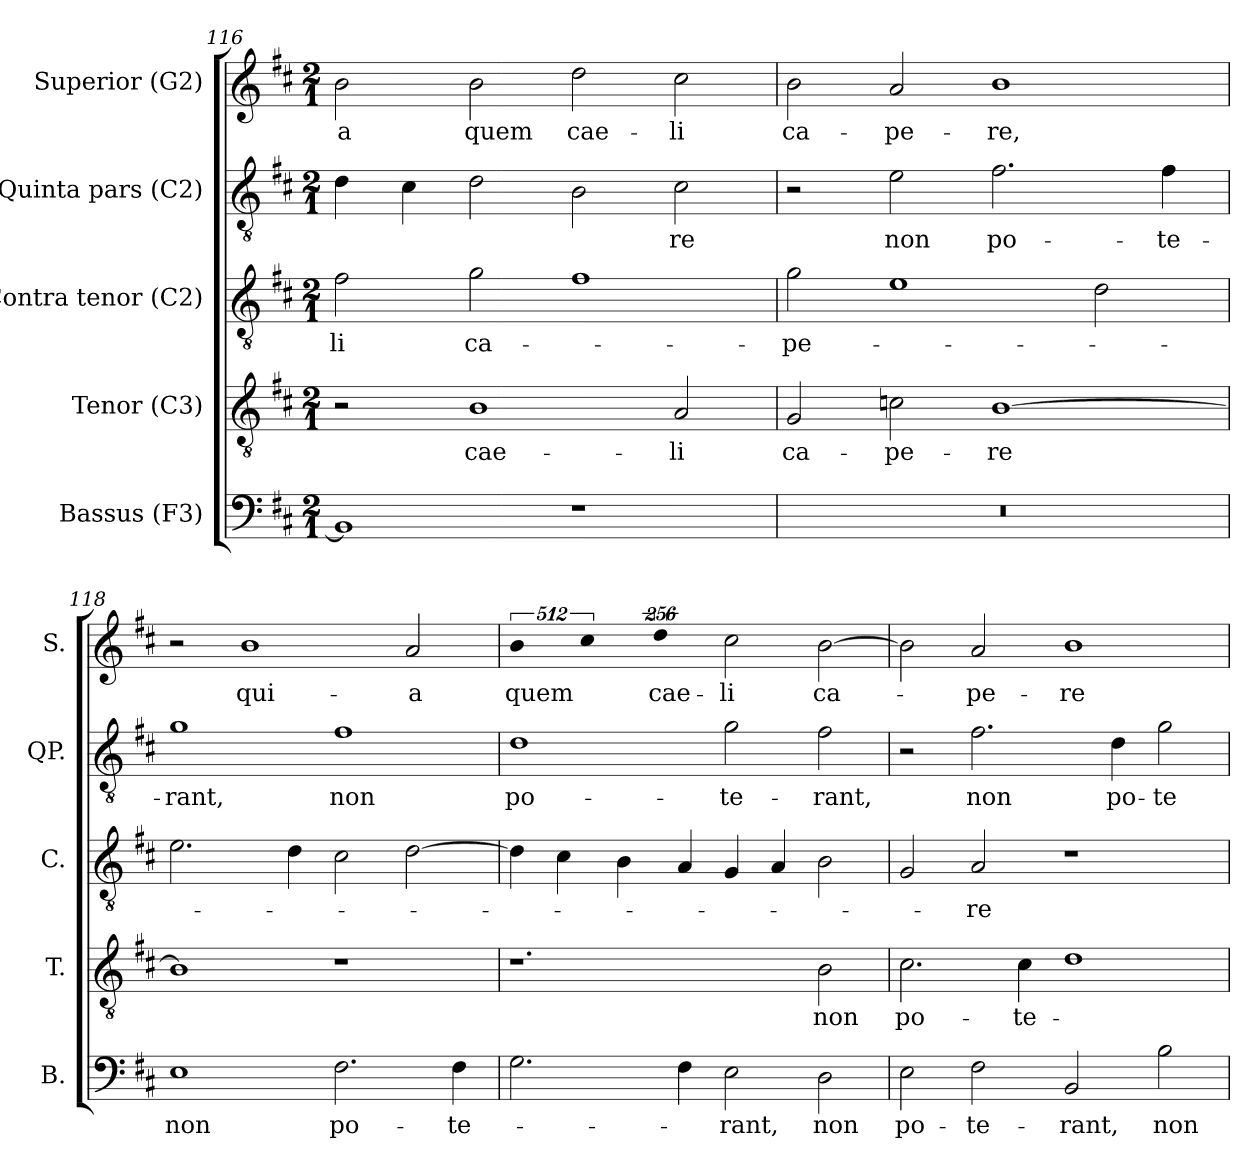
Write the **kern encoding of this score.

**kern	**text	**kern	**text	**kern	**text	**kern	**text	**kern	**text
*part5	*part5	*part4	*part4	*part3	*part3	*part2	*part2	*part1	*part1
*staff5	*staff5	*staff4	*staff4	*staff3	*staff3	*staff2	*staff2	*staff1	*staff1
*I"Bassus (F3)	*	*I"Tenor (C3)	*	*I"Contra tenor (C2)	*	*I"Quinta pars (C2)	*	*I"Superior (G2)	*
*I'B.	*	*I'T.	*	*I'C.	*	*I'QP.	*	*I'S.	*
*clefF4	*	*clefGv2	*	*clefGv2	*	*clefGv2	*	*clefG2	*
*	*	*ITrd7c12	*	*ITrd7c12	*	*ITrd7c12	*	*	*
*k[f#c#]	*	*k[f#c#]	*	*k[f#c#]	*	*k[f#c#]	*	*k[f#c#]	*
*D:	*	*D:	*	*D:	*	*D:	*	*D:	*
*M2/1	*	*M2/1	*	*M2/1	*	*M2/1	*	*M2/1	*
=116	=116	=116	=116	=116	=116	=116	=116	=116	=116
!	!	!	!	!	!LO:LY:b:color=#000000	!	!	!	!
!	!	!	!	!	!	!	!	!	!LO:LY:b:color=#000000
1BBi]	.	2r	.	2F#i\	-li	4Di\	.	2bi\	-a
.	.	.	.	.	.	4C#i\	.	.	.
!	!	!	!LO:LY:b:color=#000000	!	!	!	!	!	!
!	!	!	!	!	!LO:LY:b:color=#000000	!	!	!	!
!	!	!	!	!	!	!	!	!	!LO:LY:b:color=#000000
.	.	1BBi	cae-	2Gi\	ca-	2Di\	.	2bi\	quem
!	!	!	!	!	!	!	!	!	!LO:LY:b:color=#000000
1r	.	.	.	1F#i	.	2BBi\	.	2ddi\	cae-
!	!	!	!LO:LY:b:color=#000000	!	!	!	!	!	!
!	!	!	!	!	!	!	!LO:LY:b:color=#000000	!	!
!	!	!	!	!	!	!	!	!	!LO:LY:b:color=#000000
.	.	2AAi/	-li	.	.	2C#i\	-re	2cc#i\	-li
!!LO:LB:g=z
=117	=117	=117	=117	=117	=117	=117	=117	=117	=117
!LO:N:vis=1	!	!	!	!	!	!	!	!	!
!	!	!	!LO:LY:b:color=#000000	!	!	!	!	!	!
!	!	!	!	!	!LO:LY:b:color=#000000	!	!	!	!
!	!	!	!	!	!	!	!	!	!LO:LY:b:color=#000000
0r	.	2GGi/	ca-	2Gi\	-pe-	2r	.	2bi\	ca-
!	!	!	!LO:LY:b:color=#000000	!	!	!	!	!	!
!	!	!	!	!	!	!	!LO:LY:b:color=#000000	!	!
!	!	!	!	!	!	!	!	!	!LO:LY:b:color=#000000
.	.	2Ci\	-pe-	1Ei	.	2Ei\	non	2ai/	-pe-
!	!	!	!LO:LY:b:color=#000000	!	!	!	!	!	!
!	!	!	!	!	!	!	!LO:LY:b:color=#000000	!	!
!	!	!	!	!	!	!	!	!	!LO:LY:b:color=#000000
.	.	[1BBi	-re	.	.	2.F#i\	po-	1bi	-re,
.	.	.	.	2Di\	.	.	.	.	.
!	!	!	!	!	!	!	!LO:LY:b:color=#000000	!	!
.	.	.	.	.	.	4F#i\	-te-	.	.
=118	=118	=118	=118	=118	=118	=118	=118	=118	=118
!	!LO:LY:b:color=#000000	!	!	!	!	!	!	!	!
!	!	!	!	!	!	!	!LO:LY:b:color=#000000	!	!
1Ei	non	1BBi]	.	2.Ei\	.	1Gi	-rant,	2r	.
!	!	!	!	!	!	!	!	!	!LO:LY:b:color=#000000
.	.	.	.	.	.	.	.	1bi	qui-
.	.	.	.	4Di\	.	.	.	.	.
!	!LO:LY:b:color=#000000	!	!	!	!	!	!	!	!
!	!	!	!	!	!	!	!LO:LY:b:color=#000000	!	!
2.F#i\	po-	1r	.	2C#i\	.	1F#i	non	.	.
!	!	!	!	!	!	!	!	!	!LO:LY:b:color=#000000
.	.	.	.	[2Di\	.	.	.	2ai/	-a
!	!LO:LY:b:color=#000000	!	!	!	!	!	!	!	!
4F#i\	-te-	.	.	.	.	.	.	.	.
=119	=119	=119	=119	=119	=119	=119	=119	=119	=119
!	!	!	!	!	!	!	!LO:LY:b:color=#000000	!LO:N:vis=2	!
!	!	!	!	!	!	!	!	!	!LO:LY:b:color=#000000
2.Gi\	.	1.r	.	4Di\]	.	1Di	po-	1024%341bi\	quem
.	.	.	.	4C#i\	.	.	.	.	.
!	!	!	!	!	!	!	!	!LO:N:vis=2	!
.	.	.	.	.	.	.	.	1024%341cc#i\	.
.	.	.	.	4BBi\	.	.	.	.	.
!	!	!	!	!	!	!	!	!LO:N:vis=2	!
!	!	!	!	!	!	!	!	!	!LO:LY:b:color=#000000
.	.	.	.	.	.	.	.	512%171ddi\	cae-
4F#i\	.	.	.	4AAi/	.	.	.	.	.
!	!LO:LY:b:color=#000000	!	!	!	!	!	!	!	!
!	!	!	!	!	!	!	!LO:LY:b:color=#000000	!	!
!	!	!	!	!	!	!	!	!	!LO:LY:b:color=#000000
2Ei\	-rant,	.	.	4GGi/	.	2Gi\	-te-	2cc#i\	-li
.	.	.	.	4AAi/	.	.	.	.	.
!	!LO:LY:b:color=#000000	!	!	!	!	!	!	!	!
!	!	!	!LO:LY:b:color=#000000	!	!	!	!	!	!
!	!	!	!	!	!	!	!LO:LY:b:color=#000000	!	!
!	!	!	!	!	!	!	!	!	!LO:LY:b:color=#000000
2Di\	non	2BBi\	non	2BBi\	.	2F#i\	-rant,	[2bi\	ca-
=120	=120	=120	=120	=120	=120	=120	=120	=120	=120
!	!LO:LY:b:color=#000000	!	!	!	!	!	!	!	!
!	!	!	!LO:LY:b:color=#000000	!	!	!	!	!	!
2Ei\	po-	2.C#i\	po-	2GGi/	.	2r	.	2bi\]	.
!	!LO:LY:b:color=#000000	!	!	!	!	!	!	!	!
!	!	!	!	!	!LO:LY:b:color=#000000	!	!	!	!
!	!	!	!	!	!	!	!LO:LY:b:color=#000000	!	!
!	!	!	!	!	!	!	!	!	!LO:LY:b:color=#000000
2F#i\	-te-	.	.	2AAi/	-re	2.F#i\	non	2ai/	-pe-
!	!	!	!LO:LY:b:color=#000000	!	!	!	!	!	!
.	.	4C#i\	-te-	.	.	.	.	.	.
!	!LO:LY:b:color=#000000	!	!	!	!	!	!	!	!
!	!	!	!	!	!	!	!	!	!LO:LY:b:color=#000000
2BBi/	-rant,	1Di	.	1r	.	.	.	1bi	-re
!	!	!	!	!	!	!	!LO:LY:b:color=#000000	!	!
.	.	.	.	.	.	4Di\	po-	.	.
!	!LO:LY:b:color=#000000	!	!	!	!	!	!	!	!
!	!	!	!	!	!	!	!LO:LY:b:color=#000000	!	!
2Bi\	non	.	.	.	.	2Gi\	-te-	.	.
=	=	=	=	=	=	=	=	=	=
*-	*-	*-	*-	*-	*-	*-	*-	*-	*-
